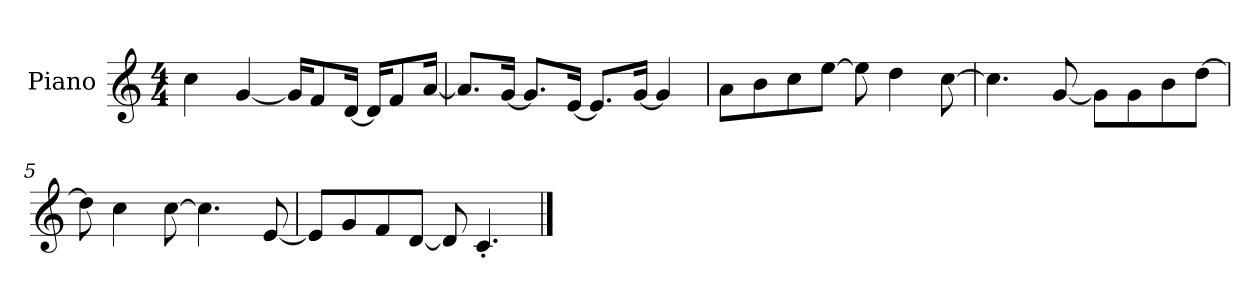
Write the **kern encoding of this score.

**kern
*part1
*staff1
*I"Piano
*I'P-no
*clefG2
*k[]
*M4/4
*MM90
=1
4cc\
[4g/
16g/KL]
8f/
[16d/Jk
16d/KL]
8f/
[16a/Jk
=2
8.a/L]
[16g/Jk
8.g/L]
[16e/Jk
8.e/L]
[16g/Jk
4g/]
=3
8a\L
8b\
8cc\
[8ee\J
8ee\]
4dd\
[8cc\
=4
4.cc\]
[8g/
8g\L]
8g\
8b\
[8dd\J
=5
8dd\]
4cc\
[8cc\
4.cc\]
[8e/
!!LO:LB:g=z
=6
8e/L]
8g/
8f/
[8d/J
8d/]
4.c'/
==
*-
